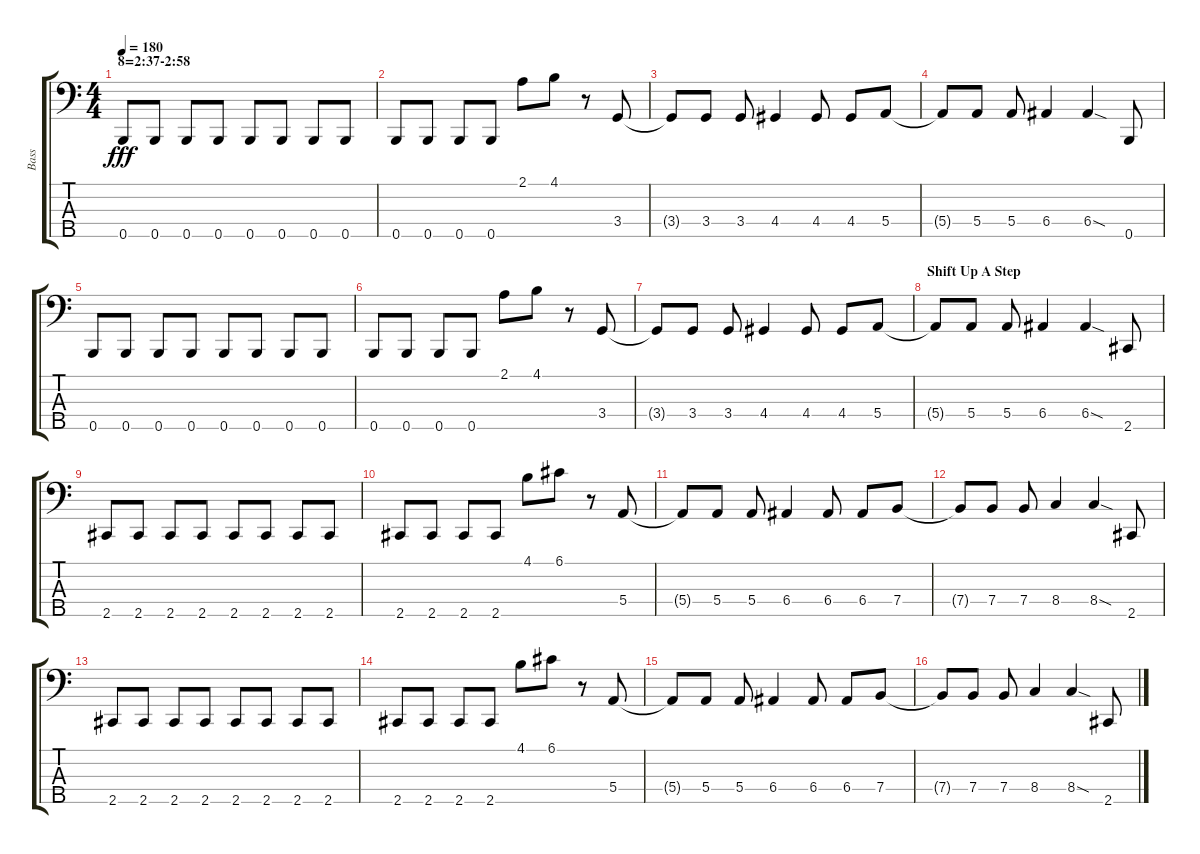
\track ("Bass" "Bass") {instrument electricbasspick}
\staff {score tabs}
\tuning (G2 D2 A1 E1 B0) {hide}
\ts (4 4)
\section ("" "8=2:37-2:58")
\tempo 180
\clef f4
\ks c
0.5.8{dy fff} 0.5.8 0.5.8 0.5.8 0.5.8 0.5.8 0.5.8 0.5.8 |
0.5.8 0.5.8 0.5.8 0.5.8 2.1.8 4.1.8 r.8 3.4.8 |
3.4{t}.8 3.4.8 3.4.8 4.4.4 4.4.8 4.4.8 5.4.8 |
5.4{t}.8 5.4.8 5.4.8 6.4.4 6.4{sod}.4 0.5.8 |
0.5.8 0.5.8 0.5.8 0.5.8 0.5.8 0.5.8 0.5.8 0.5.8 |
0.5.8 0.5.8 0.5.8 0.5.8 2.1.8 4.1.8 r.8 3.4.8 |
3.4{t}.8 3.4.8 3.4.8 4.4.4 4.4.8 4.4.8 5.4.8 |
\section ("" "Shift Up A Step")
5.4{t}.8 5.4.8 5.4.8 6.4.4 6.4{sod}.4 2.5.8 |
2.5.8 2.5.8 2.5.8 2.5.8 2.5.8 2.5.8 2.5.8 2.5.8 |
2.5.8 2.5.8 2.5.8 2.5.8 4.1.8 6.1.8 r.8 5.4.8 |
5.4{t}.8 5.4.8 5.4.8 6.4.4 6.4.8 6.4.8 7.4.8 |
7.4{t}.8 7.4.8 7.4.8 8.4.4 8.4{sod}.4 2.5.8 |
2.5.8 2.5.8 2.5.8 2.5.8 2.5.8 2.5.8 2.5.8 2.5.8 |
2.5.8 2.5.8 2.5.8 2.5.8 4.1.8 6.1.8 r.8 5.4.8 |
5.4{t}.8 5.4.8 5.4.8 6.4.4 6.4.8 6.4.8 7.4.8 |
7.4{t}.8 7.4.8 7.4.8 8.4.4 8.4{sod}.4 2.5.8
